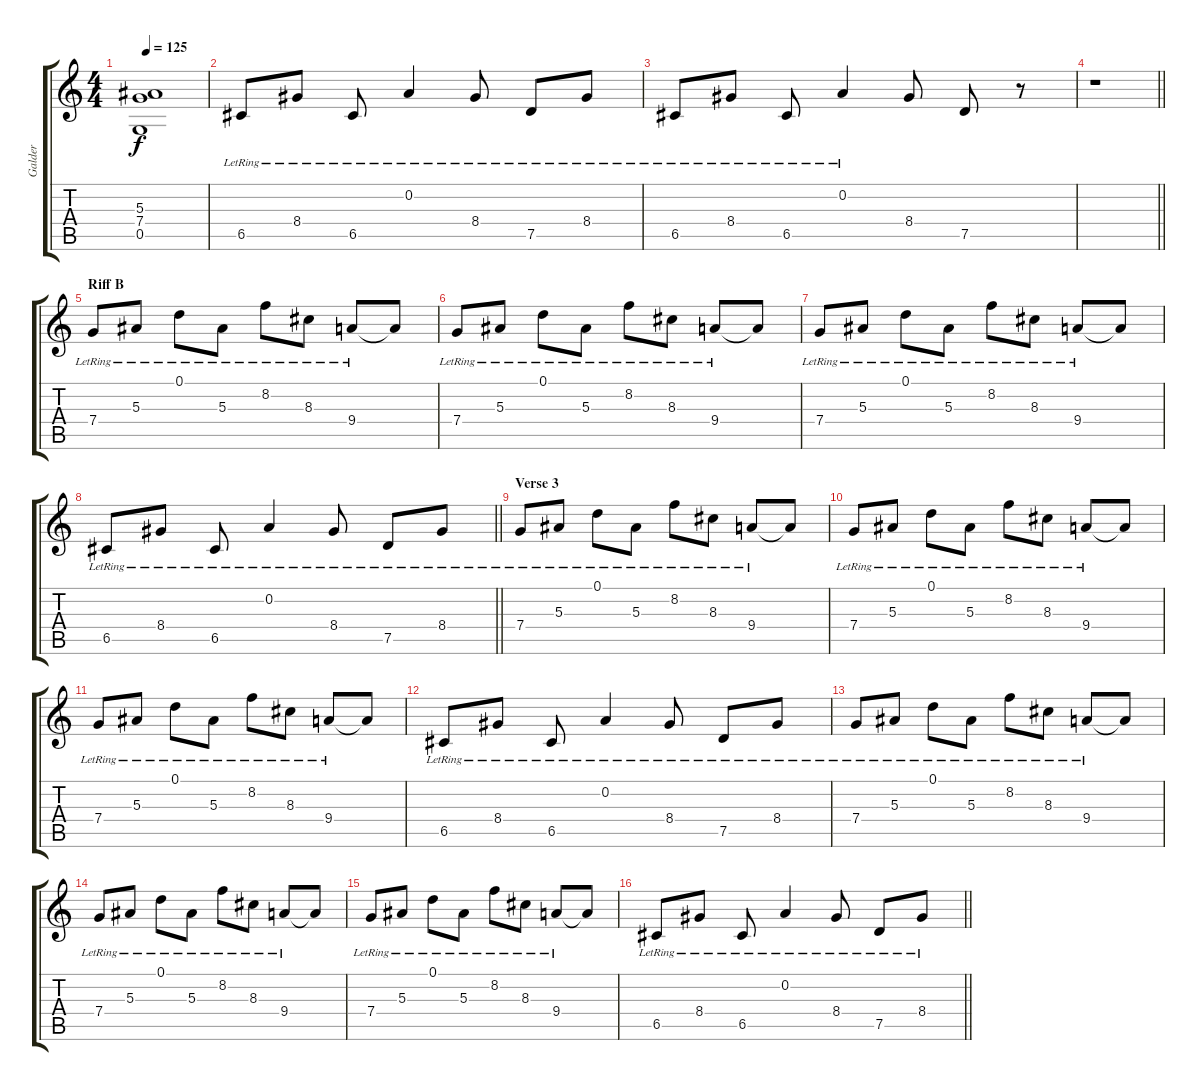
\track ("Galder" "Galder") {instrument overdrivenguitar}
\staff {score tabs}
\tuning (D4 A3 F3 C3 G2 D2) {hide}
\ts (4 4)
\tempo 125
\clef g2
\ks c
(5.3{t} 7.4{t} 0.5{t}).1{dy f} |
6.5{lr}.8{volume 14 instrument overdrivenguitar} 8.4{lr}.8 6.5{lr}.8 0.2{lr}.4 8.4{lr}.8 7.5{lr}.8 8.4{lr}.8 |
6.5{lr}.8 8.4{lr}.8 6.5{lr}.8 0.2{lr}.4 8.4.8 7.5.8 r.8 |
\barLineRight lightlight
r.1 |
\section ("" "Riff B")
7.4{lr}.8 5.3{lr}.8 0.1{lr}.8 5.3{lr}.8 8.2{lr}.8 8.3{lr}.8 9.4{lr}.8 9.4{t}.8 |
7.4{lr}.8 5.3{lr}.8 0.1{lr}.8 5.3{lr}.8 8.2{lr}.8 8.3{lr}.8 9.4{lr}.8 9.4{t}.8 |
7.4{lr}.8 5.3{lr}.8 0.1{lr}.8 5.3{lr}.8 8.2{lr}.8 8.3{lr}.8 9.4{lr}.8 9.4{t}.8 |
\barLineRight lightlight
6.5{lr}.8 8.4{lr}.8 6.5{lr}.8 0.2{lr}.4 8.4{lr}.8 7.5{lr}.8 8.4{lr}.8 |
\section ("" "Verse 3")
7.4{lr}.8 5.3{lr}.8 0.1{lr}.8 5.3{lr}.8 8.2{lr}.8 8.3{lr}.8 9.4{lr}.8 9.4{t}.8 |
7.4{lr}.8 5.3{lr}.8 0.1{lr}.8 5.3{lr}.8 8.2{lr}.8 8.3{lr}.8 9.4{lr}.8 9.4{t}.8 |
7.4{lr}.8 5.3{lr}.8 0.1{lr}.8 5.3{lr}.8 8.2{lr}.8 8.3{lr}.8 9.4{lr}.8 9.4{t}.8 |
6.5{lr}.8 8.4{lr}.8 6.5{lr}.8 0.2{lr}.4 8.4{lr}.8 7.5{lr}.8 8.4{lr}.8 |
7.4{lr}.8 5.3{lr}.8 0.1{lr}.8 5.3{lr}.8 8.2{lr}.8 8.3{lr}.8 9.4{lr}.8 9.4{t}.8 |
7.4{lr}.8 5.3{lr}.8 0.1{lr}.8 5.3{lr}.8 8.2{lr}.8 8.3{lr}.8 9.4{lr}.8 9.4{t}.8 |
7.4{lr}.8 5.3{lr}.8 0.1{lr}.8 5.3{lr}.8 8.2{lr}.8 8.3{lr}.8 9.4{lr}.8 9.4{t}.8 |
\barLineRight lightlight
6.5{lr}.8 8.4{lr}.8 6.5{lr}.8 0.2{lr}.4 8.4{lr}.8 7.5{lr}.8 8.4{lr}.8
